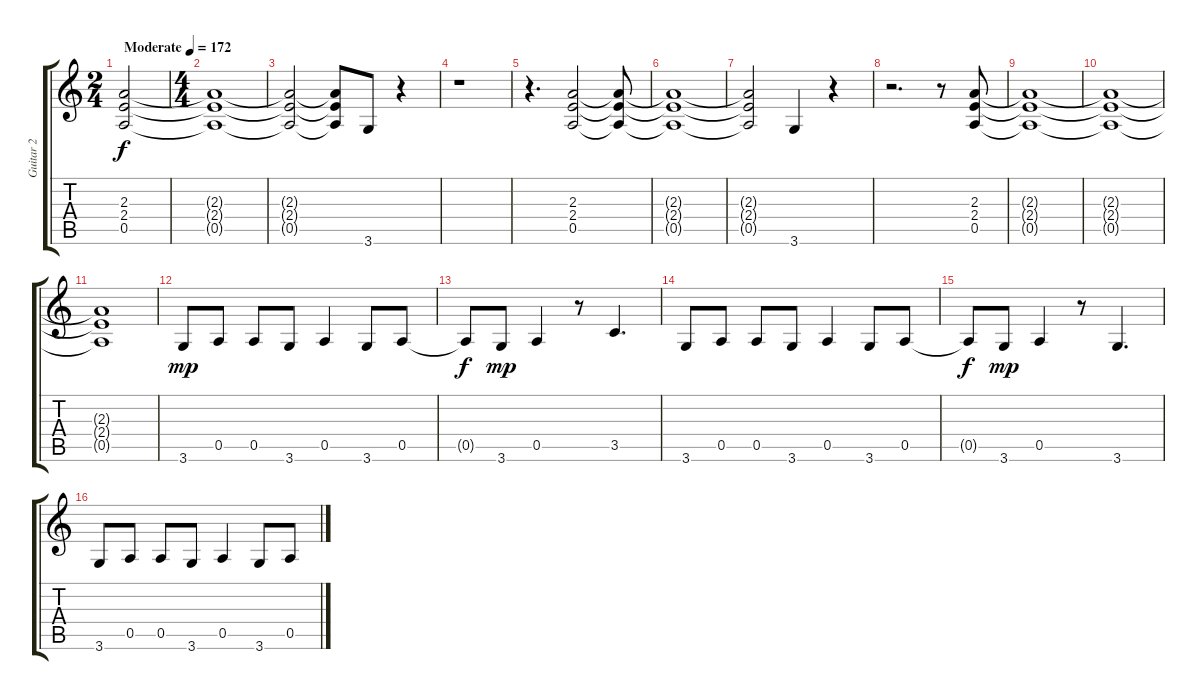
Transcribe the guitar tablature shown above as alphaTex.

\track ("Guitar 2" "Guitar 2") {instrument overdrivenguitar}
\staff {score tabs}
\tuning (E4 B3 G3 D3 A2 E2) {hide}
\ts (2 4)
\tempo (172 "Moderate")
\clef g2
\ks c
(2.3 2.4 0.5).2{dy f instrument overdrivenguitar} |
\ts (4 4)
(2.3{t} 2.4{t} 0.5{t}).1 |
(2.3{t} 2.4{t} 0.5{t}).2 (2.3{t} 2.4{t} 0.5{t}).8 3.6.8{volume 5} r.4 |
r.1 |
r.4{d} (2.3 2.4 0.5).2{volume 13} (2.3{t} 2.4{t} 0.5{t}).8 |
(2.3{t} 2.4{t} 0.5{t}).1 |
(2.3{t} 2.4{t} 0.5{t}).2 3.6.4{volume 13} r.4 |
r.2{d} r.8 (2.3 2.4 0.5).8 |
(2.3{t} 2.4{t} 0.5{t}).1 |
(2.3{t} 2.4{t} 0.5{t}).1 |
(2.3{t} 2.4{t} 0.5{t}).1 |
3.6.8{dy mp volume 8} 0.5.8{volume 13} 0.5.8 3.6.8 0.5.4 3.6.8 0.5.8 |
0.5{t}.8{dy f} 3.6.8{dy mp} 0.5.4 r.8 3.5.4{d} |
3.6.8 0.5.8 0.5.8 3.6.8 0.5.4 3.6.8 0.5.8 |
0.5{t}.8{dy f} 3.6.8{dy mp} 0.5.4 r.8 3.6.4{d} |
3.6.8 0.5.8 0.5.8 3.6.8 0.5.4 3.6.8 0.5.8
